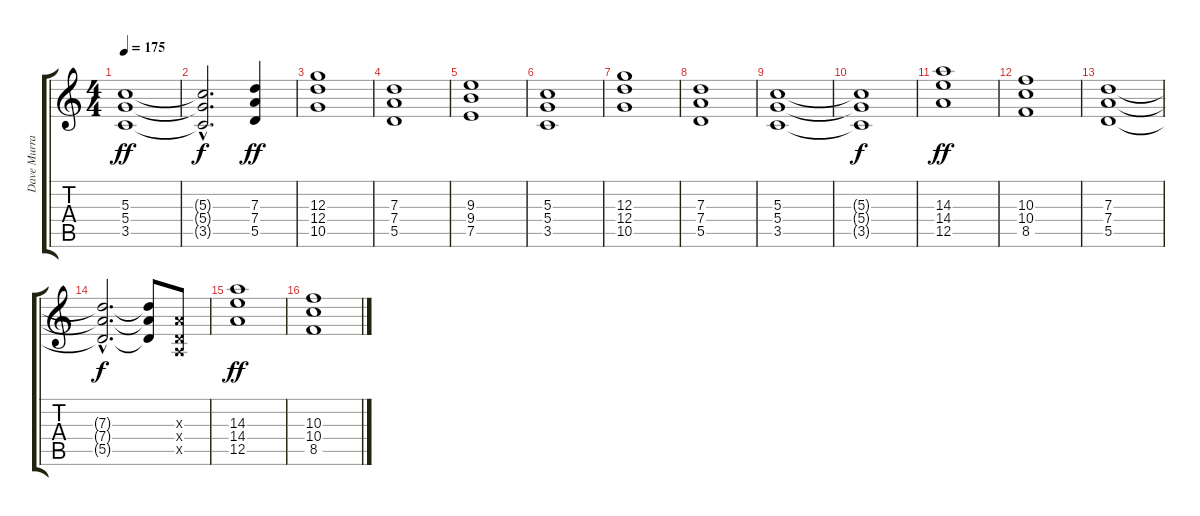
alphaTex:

\track ("Dave Murray" "Dave Murra") {instrument overdrivenguitar}
\staff {score tabs}
\tuning (E4 B3 G3 D3 A2 E2) {hide}
\ts (4 4)
\tempo 175
\clef g2
\ks c
(5.3 5.4 3.5).1{dy ff} |
(5.3{hac t} 5.4{hac t} 3.5{hac t}).2{d dy f} (7.3 7.4 5.5).4{dy ff} |
(12.3 12.4 10.5).1 |
(7.3 7.4 5.5).1 |
(9.3 9.4 7.5).1 |
(5.3 5.4 3.5).1 |
(12.3 12.4 10.5).1 |
(7.3 7.4 5.5).1 |
(5.3 5.4 3.5).1 |
(5.3{t} 5.4{t} 3.5{t}).1{dy f} |
(14.3 14.4 12.5).1{dy ff} |
(10.3 10.4 8.5).1 |
(7.3 7.4 5.5).1 |
(7.3{hac t} 7.4{hac t} 5.5{hac t}).2{d dy f} (7.3{t} 7.4{t} 5.5{t}).8 (2.3{x} 0.4{x} 0.5{x}).8 |
(14.3 14.4 12.5).1{dy ff} |
(10.3 10.4 8.5).1
